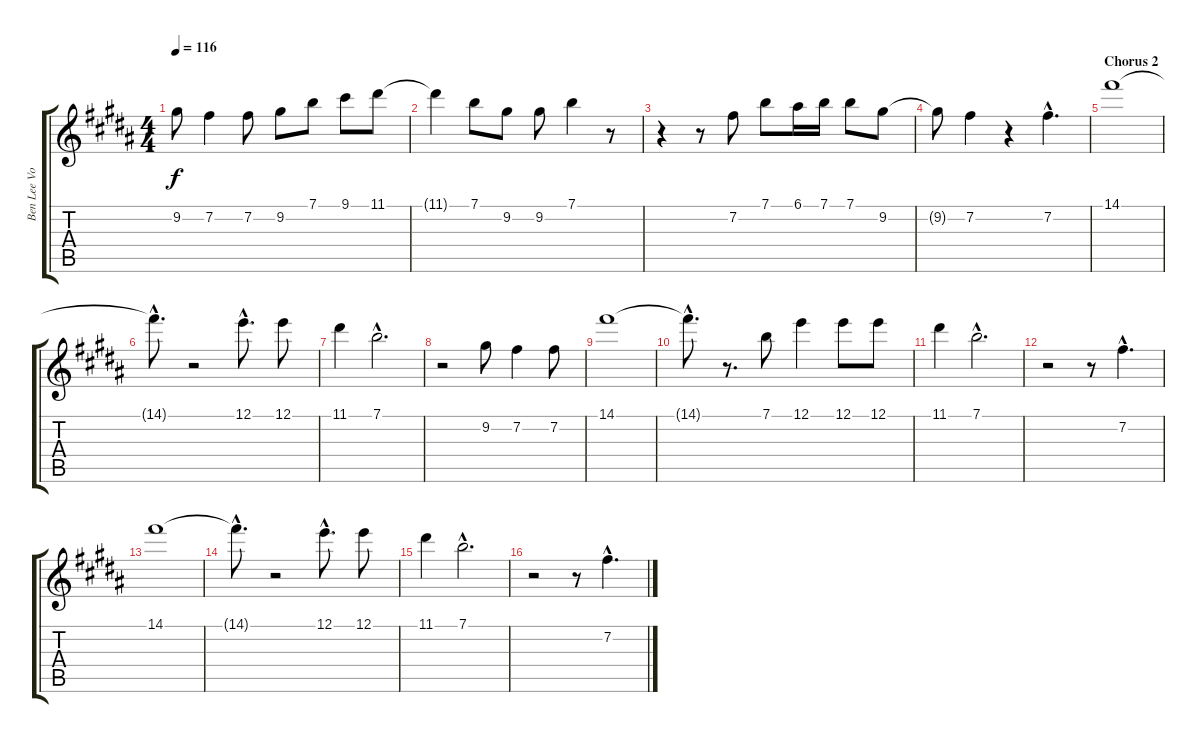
\track ("Ben Lee Vocals" "Ben Lee Vo") {instrument distortionguitar}
\staff {score tabs}
\tuning (E4 B3 G3 D3 A2 E2) {hide}
\ts (4 4)
\tempo 116
\clef g2
\ks b
9.2{t}.8{dy f} 7.2.4 7.2.8 9.2.8 7.1.8 9.1.8 11.1.8 |
11.1{t}.4 7.1.8 9.2.8 9.2.8 7.1.4 r.8 |
r.4 r.8 7.2.8 7.1.8 6.1.16 7.1.16 7.1.8 9.2.8 |
9.2{t}.8 7.2.4 r.4 7.2{hac}.4{d} |
\section ("" "Chorus 2")
14.1.1 |
14.1{hac t}.8{d} r.2 12.1{hac}.8{d} 12.1.8 |
11.1.4 7.1{hac}.2{d} |
r.2 9.2.8 7.2.4 7.2.8 |
14.1.1 |
14.1{hac t}.8{d} r.8{d} 7.1.8 12.1.4 12.1.8 12.1.8 |
11.1.4 7.1{hac}.2{d} |
r.2 r.8 7.2{hac}.4{d} |
14.1.1 |
14.1{hac t}.8{d} r.2 12.1{hac}.8{d} 12.1.8 |
11.1.4 7.1{hac}.2{d} |
r.2 r.8 7.2{hac}.4{d}
